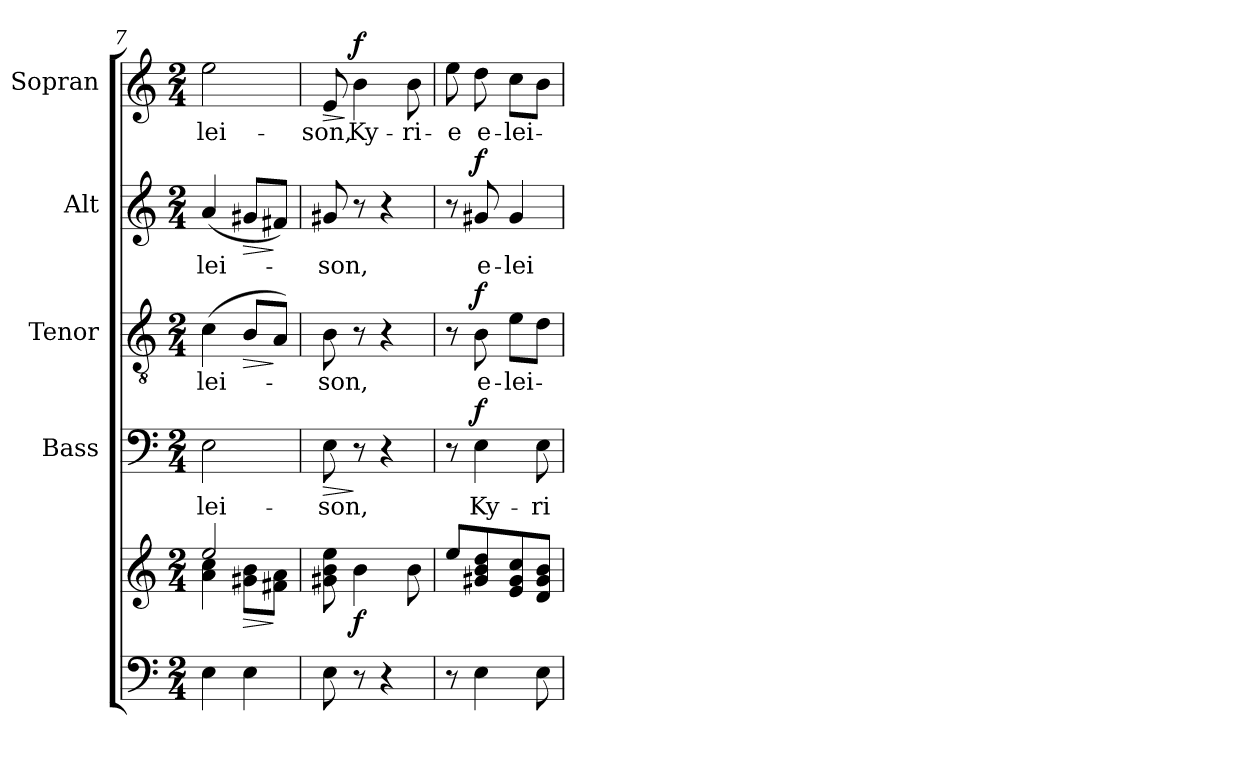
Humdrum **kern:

**kern	**kern	**dynam	**kern	**text	**dynam	**kern	**text	**dynam	**kern	**text	**dynam	**kern	**text	**dynam
*part5	*part5	*part5	*part4	*part4	*part4	*part3	*part3	*part3	*part2	*part2	*part2	*part1	*part1	*part1
*staff6	*staff5	*staff5/6	*staff4	*staff4	*staff4	*staff3	*staff3	*staff3	*staff2	*staff2	*staff2	*staff1	*staff1	*staff1
*	*	*	*I"Bass	*	*	*I"Tenor	*	*	*I"Alt	*	*	*I"Sopran	*	*
*	*	*	*I'B.	*	*	*I'T.	*	*	*I'A.	*	*	*I'S.	*	*
*clefF4	*clefG2	*	*clefF4	*	*	*clefGv2	*	*	*clefG2	*	*	*clefG2	*	*
*k[]	*k[]	*	*k[]	*	*	*k[]	*	*	*k[]	*	*	*k[]	*	*
*C:	*C:	*	*C:	*	*	*C:	*	*	*C:	*	*	*C:	*	*
*M2/4	*M2/4	*	*M2/4	*	*	*M2/4	*	*	*M2/4	*	*	*M2/4	*	*
=7	=7	=7	=7	=7	=7	=7	=7	=7	=7	=7	=7	=7	=7	=7
*	*^	*	*	*	*	*	*	*	*	*	*	*	*	*
!	!	!	!	!	!LO:LY:b	!	!	!LO:LY:b	!	!	!LO:LY:b	!	!	!LO:LY:b	!
4E\	2ee/	4a\ 4cc\	.	2E\	-lei-	.	(>4c\	-lei-	.	(<4a/	-lei-	.	2ee\	-lei-	.
!	!	!	!LO:HP:b	!	!	!	!	!	!LO:HP:b	!	!	!LO:HP:b	!	!	!
4E\	.	8g#X\ 8b\L	>	.	.	.	8B/L	.	>	8g#X/L	.	>	.	.	.
.	.	8f#X\ 8a\J	]	.	.	.	8A/J)	.	]	8f#X/J)	.	]	.	.	.
!!LO:LB:g=z
=8	=8	=8	=8	=8	=8	=8	=8	=8	=8	=8	=8	=8	=8	=8	=8
!	!	!	!	!	!LO:LY:b	!LO:HP:b	!	!LO:LY:b	!	!	!LO:LY:b	!	!	!LO:LY:b	!LO:HP:b
*	*v	*v	*	*	*	*	*	*	*	*	*	*	*	*	*
8E\	8g#X\ 8b\ 8ee\	.	8E\	-son,	>	8B\	-son,	.	8g#X/	-son,	.	8e/	-son,	>
!	!	!LO:DY:b	!	!	!	!	!	!	!	!	!	!	!LO:LY:b	!LO:DY:n=1:a
8r	4b\	f	8r	.	]	8r	.	.	8r	.	.	4b\	Ky-	] f
4r	.	.	4r	.	.	4r	.	.	4r	.	.	.	.	.
!	!	!	!	!	!	!	!	!	!	!	!	!	!LO:LY:b	!
.	8b\	.	.	.	.	.	.	.	.	.	.	8b\	-ri-	.
=9	=9	=9	=9	=9	=9	=9	=9	=9	=9	=9	=9	=9	=9	=9
!	!	!	!	!	!	!	!	!	!	!	!	!	!LO:LY:b	!
8r	8ee/L	.	8r	.	.	8r	.	.	8r	.	.	8ee\	-e	.
!	!	!	!	!LO:LY:b	!LO:DY:a	!	!LO:LY:b	!LO:DY:a	!	!LO:LY:b	!LO:DY:a	!	!LO:LY:b	!
4E\	8g#X/ 8b/ 8dd/	.	4E\	Ky-	f	8B\	e-	f	8g#X/	e-	f	8dd\	e-	.
!	!	!	!	!	!	!	!LO:LY:b	!	!	!LO:LY:b	!	!	!LO:LY:b	!
.	8e/ 8g#/ 8cc/	.	.	.	.	8e\L	-lei-	.	4g#/	-lei-	.	8cc\L	-lei-	.
!	!	!	!	!LO:LY:b	!	!	!	!	!	!	!	!	!	!
8E\	8d/ 8g#/ 8b/J	.	8E\	-ri-	.	8d\J	.	.	.	.	.	8b\J	.	.
=	=	=	=	=	=	=	=	=	=	=	=	=	=	=
*-	*-	*-	*-	*-	*-	*-	*-	*-	*-	*-	*-	*-	*-	*-
